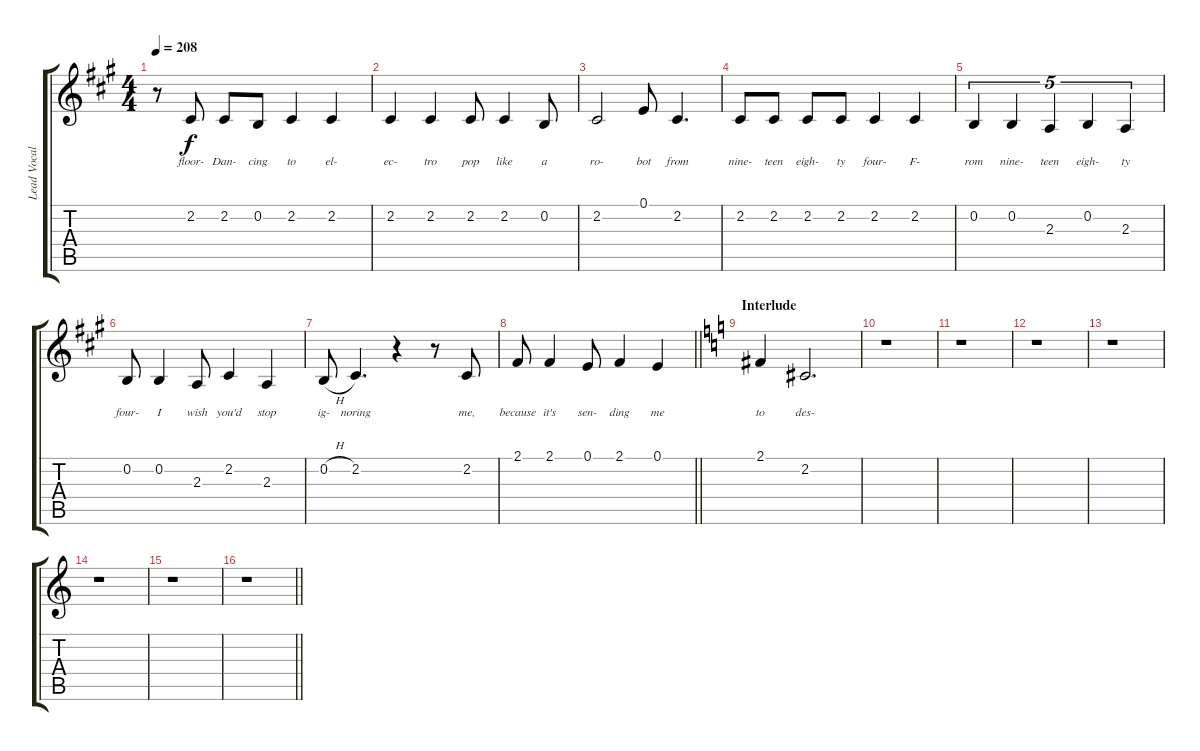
\track ("Lead Vocals" "Lead Vocal") {instrument lead2sawtooth}
\staff {score tabs}
\tuning (E4 B3 G3 D3 A2 E2) {hide}
\ts (4 4)
\tempo 208
\clef g2
\ks a
r.8{dy f} 2.2.8{lyrics (0 "floor-") lyrics (1 "") lyrics (2 "") lyrics (3 "") lyrics (4 "")} 2.2.8{lyrics (0 "Dan-") lyrics (1 "") lyrics (2 "") lyrics (3 "") lyrics (4 "")} 0.2.8{lyrics (0 "cing") lyrics (1 "") lyrics (2 "") lyrics (3 "") lyrics (4 "")} 2.2.4{lyrics (0 "to") lyrics (1 "") lyrics (2 "") lyrics (3 "") lyrics (4 "")} 2.2.4{lyrics (0 "el-") lyrics (1 "") lyrics (2 "") lyrics (3 "") lyrics (4 "")} |
2.2.4{lyrics (0 "ec-") lyrics (1 "") lyrics (2 "") lyrics (3 "") lyrics (4 "")} 2.2.4{lyrics (0 "tro") lyrics (1 "") lyrics (2 "") lyrics (3 "") lyrics (4 "")} 2.2.8{lyrics (0 "pop") lyrics (1 "") lyrics (2 "") lyrics (3 "") lyrics (4 "")} 2.2.4{lyrics (0 "like") lyrics (1 "") lyrics (2 "") lyrics (3 "") lyrics (4 "")} 0.2.8{lyrics (0 "a") lyrics (1 "") lyrics (2 "") lyrics (3 "") lyrics (4 "")} |
2.2.2{lyrics (0 "ro-") lyrics (1 "") lyrics (2 "") lyrics (3 "") lyrics (4 "")} 0.1.8{lyrics (0 "bot") lyrics (1 "") lyrics (2 "") lyrics (3 "") lyrics (4 "")} 2.2.4{d lyrics (0 "from") lyrics (1 "") lyrics (2 "") lyrics (3 "") lyrics (4 "")} |
2.2.8{lyrics (0 "nine-") lyrics (1 "") lyrics (2 "") lyrics (3 "") lyrics (4 "")} 2.2.8{lyrics (0 "teen") lyrics (1 "") lyrics (2 "") lyrics (3 "") lyrics (4 "")} 2.2.8{lyrics (0 "eigh-") lyrics (1 "") lyrics (2 "") lyrics (3 "") lyrics (4 "")} 2.2.8{lyrics (0 "ty") lyrics (1 "") lyrics (2 "") lyrics (3 "") lyrics (4 "")} 2.2.4{lyrics (0 "four-") lyrics (1 "") lyrics (2 "") lyrics (3 "") lyrics (4 "")} 2.2.4{lyrics (0 "F-") lyrics (1 "") lyrics (2 "") lyrics (3 "") lyrics (4 "")} |
0.2.4{tu (5 4) lyrics (0 "rom") lyrics (1 "") lyrics (2 "") lyrics (3 "") lyrics (4 "")} 0.2.4{tu (5 4) lyrics (0 "nine-") lyrics (1 "") lyrics (2 "") lyrics (3 "") lyrics (4 "")} 2.3.4{tu (5 4) lyrics (0 "teen") lyrics (1 "") lyrics (2 "") lyrics (3 "") lyrics (4 "")} 0.2.4{tu (5 4) lyrics (0 "eigh-") lyrics (1 "") lyrics (2 "") lyrics (3 "") lyrics (4 "")} 2.3.4{tu (5 4) lyrics (0 "ty") lyrics (1 "") lyrics (2 "") lyrics (3 "") lyrics (4 "")} |
0.2.8{lyrics (0 "four-") lyrics (1 "") lyrics (2 "") lyrics (3 "") lyrics (4 "")} 0.2.4{lyrics (0 "I") lyrics (1 "") lyrics (2 "") lyrics (3 "") lyrics (4 "")} 2.3.8{lyrics (0 "wish") lyrics (1 "") lyrics (2 "") lyrics (3 "") lyrics (4 "")} 2.2.4{lyrics (0 "you'd") lyrics (1 "") lyrics (2 "") lyrics (3 "") lyrics (4 "")} 2.3.4{lyrics (0 "stop") lyrics (1 "") lyrics (2 "") lyrics (3 "") lyrics (4 "")} |
0.2{h}.8{lyrics (0 "ig-") lyrics (1 "") lyrics (2 "") lyrics (3 "") lyrics (4 "")} 2.2.4{d lyrics (0 "noring") lyrics (1 "") lyrics (2 "") lyrics (3 "") lyrics (4 "")} r.4 r.8 2.2.8{lyrics (0 "me,") lyrics (1 "") lyrics (2 "") lyrics (3 "") lyrics (4 "")} |
\barLineRight lightlight
2.1.8{lyrics (0 "because") lyrics (1 "") lyrics (2 "") lyrics (3 "") lyrics (4 "")} 2.1.4{lyrics (0 "it's") lyrics (1 "") lyrics (2 "") lyrics (3 "") lyrics (4 "")} 0.1.8{lyrics (0 "sen-") lyrics (1 "") lyrics (2 "") lyrics (3 "") lyrics (4 "")} 2.1.4{lyrics (0 "ding") lyrics (1 "") lyrics (2 "") lyrics (3 "") lyrics (4 "")} 0.1.4{lyrics (0 "me") lyrics (1 "") lyrics (2 "") lyrics (3 "") lyrics (4 "")} |
\section ("" "Interlude")
\ks c
2.1.4{lyrics (0 "to") lyrics (1 "") lyrics (2 "") lyrics (3 "") lyrics (4 "")} 2.2.2{d lyrics (0 "des-") lyrics (1 "") lyrics (2 "") lyrics (3 "") lyrics (4 "")} |
r.1 |
r.1 |
r.1 |
r.1 |
r.1 |
r.1 |
\barLineRight lightlight
r.1
